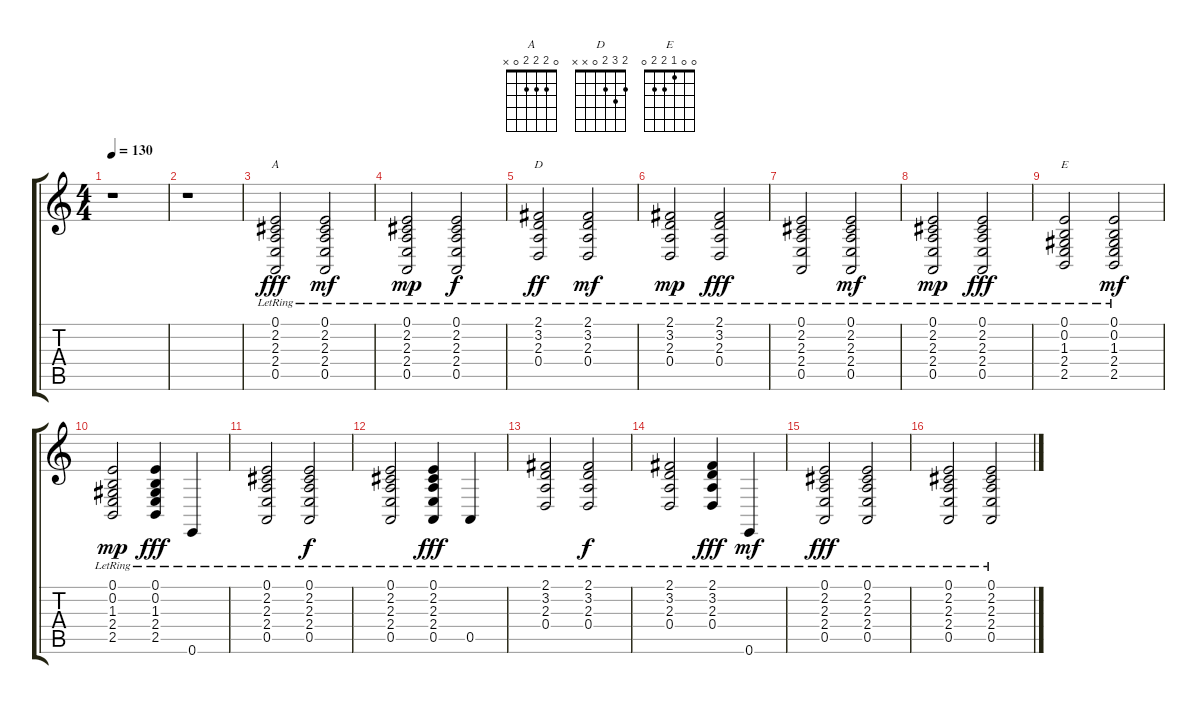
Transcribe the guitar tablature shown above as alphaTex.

\track "" {instrument acousticgrandpiano}
\staff {score tabs}
\tuning (E4 B3 G3 D3 A2 E2) {hide}
\chord ("A" 0 2 2 2 0 x)
\chord ("D" 2 3 2 0 x x)
\chord ("E" 0 0 1 2 2 0)
\ts (4 4)
\tempo 130
\clef g2
\ks c
r.1{dy fff} |
r.1 |
(0.1{lr} 2.2{lr} 2.3{lr} 2.4{lr} 0.5{lr}).2{ch "A"} (0.1{lr} 2.2{lr} 2.3{lr} 2.4{lr} 0.5{lr}).2{dy mf} |
(0.1{lr} 2.2{lr} 2.3{lr} 2.4{lr} 0.5{lr}).2{dy mp} (0.1{lr} 2.2{lr} 2.3{lr} 2.4{lr} 0.5{lr}).2{dy f} |
(2.1{lr} 3.2{lr} 2.3{lr} 0.4{lr}).2{ch "D" dy ff} (2.1{lr} 3.2{lr} 2.3{lr} 0.4{lr}).2{dy mf} |
(2.1{lr} 3.2{lr} 2.3{lr} 0.4{lr}).2{dy mp} (2.1{lr} 3.2{lr} 2.3{lr} 0.4{lr}).2{dy fff} |
(0.1{lr} 2.2{lr} 2.3{lr} 2.4{lr} 0.5{lr}).2 (0.1{lr} 2.2{lr} 2.3{lr} 2.4{lr} 0.5{lr}).2{dy mf} |
(0.1{lr} 2.2{lr} 2.3{lr} 2.4{lr} 0.5{lr}).2{dy mp} (0.1{lr} 2.2{lr} 2.3{lr} 2.4{lr} 0.5{lr}).2{dy fff} |
(0.1{lr} 0.2{lr} 1.3{lr} 2.4{lr} 2.5{lr}).2{ch "E"} (0.1{lr} 0.2{lr} 1.3{lr} 2.4{lr} 2.5{lr}).2{dy mf} |
(0.1{lr} 0.2{lr} 1.3{lr} 2.4{lr} 2.5{lr}).2{dy mp} (0.1{lr} 0.2{lr} 1.3{lr} 2.4{lr} 2.5{lr}).4{dy fff} 0.6{lr}.4 |
(0.1{lr} 2.2{lr} 2.3{lr} 2.4{lr} 0.5{lr}).2 (0.1{lr} 2.2{lr} 2.3{lr} 2.4{lr} 0.5{lr}).2{dy f} |
(0.1{lr} 2.2{lr} 2.3{lr} 2.4{lr} 0.5{lr}).2 (0.1{lr} 2.2{lr} 2.3{lr} 2.4{lr} 0.5{lr}).4{dy fff} 0.5{lr}.4 |
(2.1{lr} 3.2{lr} 2.3{lr} 0.4{lr}).2 (2.1{lr} 3.2{lr} 2.3{lr} 0.4{lr}).2{dy f} |
(2.1{lr} 3.2{lr} 2.3{lr} 0.4{lr}).2 (2.1{lr} 3.2{lr} 2.3{lr} 0.4{lr}).4{dy fff} 0.6{lr}.4{dy mf} |
(0.1{lr} 2.2{lr} 2.3{lr} 2.4{lr} 0.5{lr}).2{dy fff} (0.1{lr} 2.2{lr} 2.3{lr} 2.4{lr} 0.5{lr}).2 |
(0.1{lr} 2.2{lr} 2.3{lr} 2.4{lr} 0.5{lr}).2 (0.1{lr} 2.2{lr} 2.3{lr} 2.4{lr} 0.5{lr}).2
